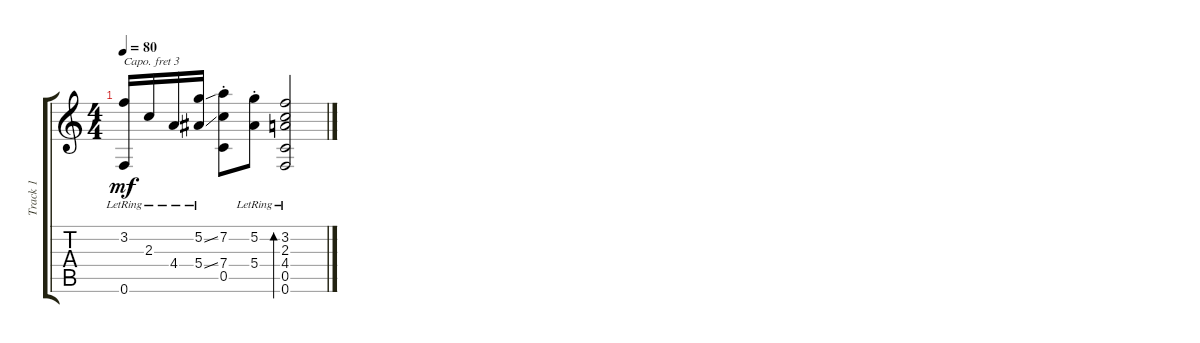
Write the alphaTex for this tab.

\track ("Track 1" "Track 1") {instrument acousticguitarsteel}
\staff {score tabs}
\capo 3
\tuning (E4 B3 G3 D3 A2 D2) {hide}
\ts (4 4)
\tempo 80
\clef g2
\ks c
(3.2{lr} 0.6{lr}).16{dy mf} 2.3{lr}.16 4.4{lr}.16 (5.2{ss lr} 5.4{ss lr}).16 (7.2{st} 7.4{st} 0.5{st}).8 (5.2{st lr} 5.4{st lr}).8 (3.2{lr} 2.3 4.4{lr} 0.5 0.6{lr}).2{bd 480}
